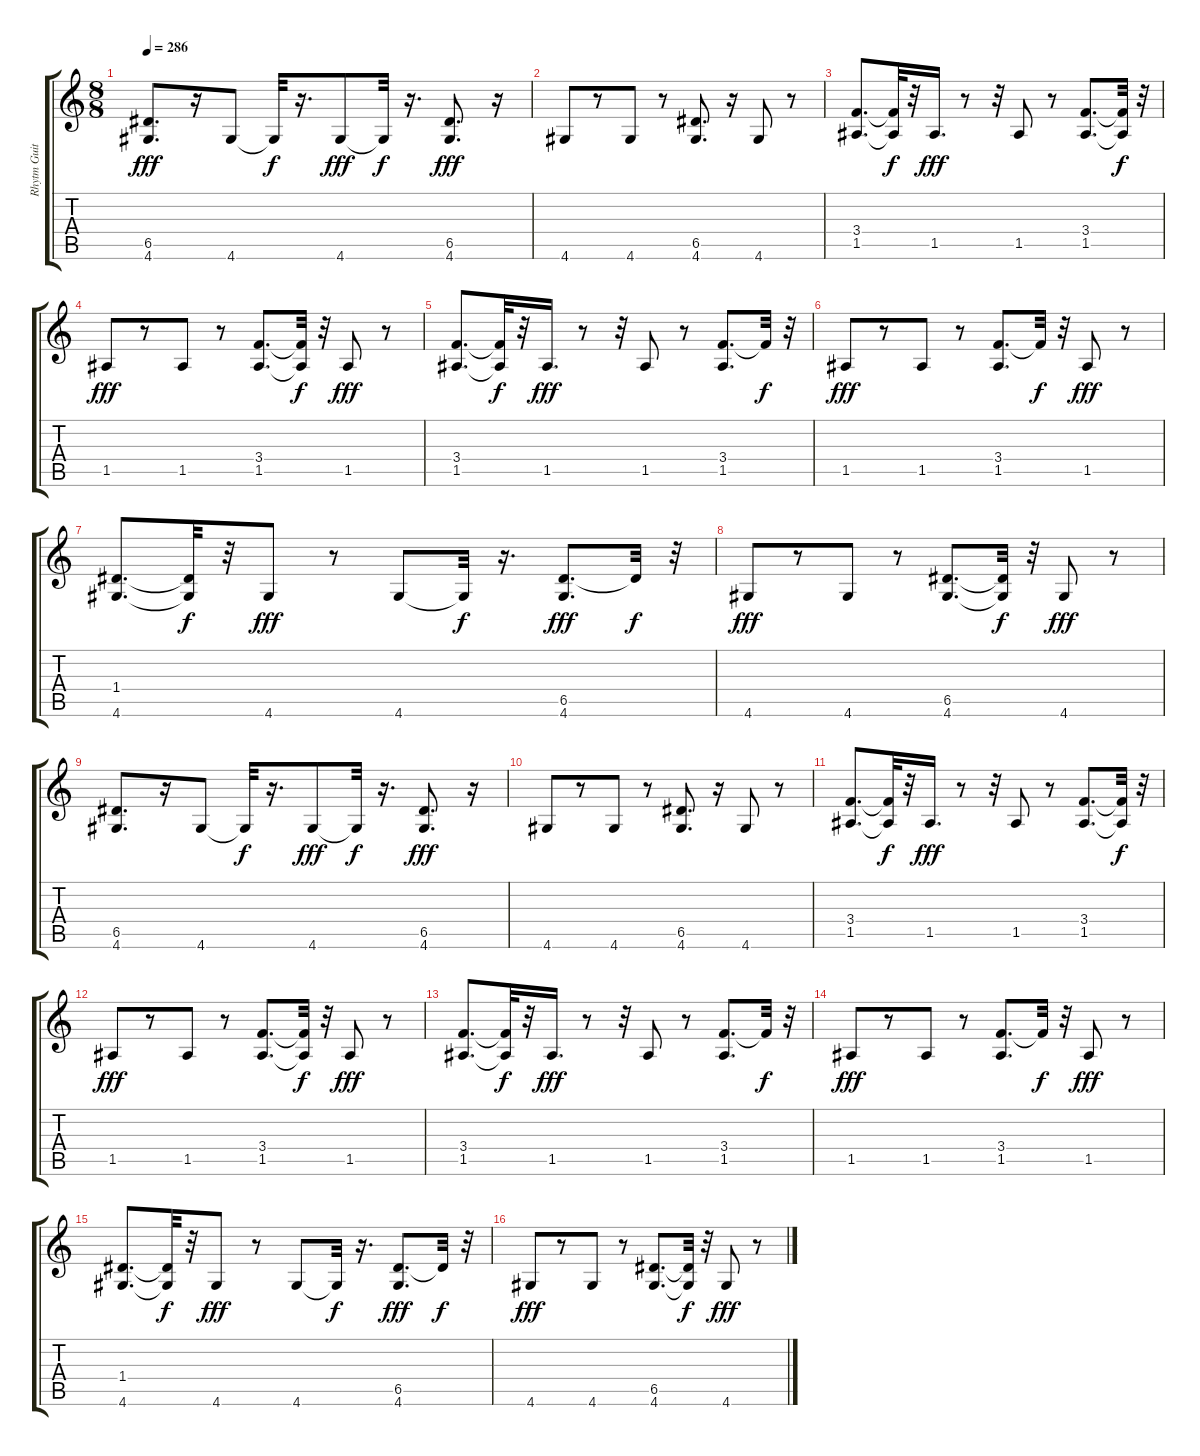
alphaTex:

\track ("Rhytm Guitar" "Rhytm Guit") {instrument distortionguitar}
\staff {score tabs}
\tuning (E4 B3 G3 D3 A2 E2) {hide}
\ts (8 8)
\tempo 286
\clef g2
\ks c
(6.5 4.6).8{d dy fff} r.16 4.6.8 4.6{t}.32{dy f} r.16{d} 4.6.8{dy fff} 4.6{t}.32{dy f} r.16{d} (6.5 4.6).8{d dy fff} r.16 |
4.6.8 r.8 4.6.8 r.8 (6.5 4.6).8{d} r.16 4.6.8 r.8 |
(3.4 1.5).8{d} (3.4{t} 1.5{t}).32{dy f} r.32 1.5.16{d dy fff} r.8 r.32 1.5.8 r.8 (3.4 1.5).8{d} (3.4{t} 1.5{t}).32{dy f} r.32 |
1.5.8{dy fff} r.8 1.5.8 r.8 (3.4 1.5).8{d} (3.4{t} 1.5{t}).32{dy f} r.32 1.5.8{dy fff} r.8 |
(3.4 1.5).8{d} (3.4{t} 1.5{t}).32{dy f} r.32 1.5.16{d dy fff} r.8 r.32 1.5.8 r.8 (3.4 1.5).8{d} 3.4{t}.32{dy f} r.32 |
1.5.8{dy fff} r.8 1.5.8 r.8 (3.4 1.5).8{d} 3.4{t}.32{dy f} r.32 1.5.8{dy fff} r.8 |
(1.4 4.6).8{d} (1.4{t} 4.6{t}).32{dy f} r.32 4.6.8{dy fff} r.8 4.6.8 4.6{t}.32{dy f} r.16{d} (6.5 4.6).8{d dy fff} 6.5{t}.32{dy f} r.32 |
4.6.8{dy fff} r.8 4.6.8 r.8 (6.5 4.6).8{d} (6.5{t} 4.6{t}).32{dy f} r.32 4.6.8{dy fff} r.8 |
(6.5 4.6).8{d} r.16 4.6.8 4.6{t}.32{dy f} r.16{d} 4.6.8{dy fff} 4.6{t}.32{dy f} r.16{d} (6.5 4.6).8{d dy fff} r.16 |
4.6.8 r.8 4.6.8 r.8 (6.5 4.6).8{d} r.16 4.6.8 r.8 |
(3.4 1.5).8{d} (3.4{t} 1.5{t}).32{dy f} r.32 1.5.16{d dy fff} r.8 r.32 1.5.8 r.8 (3.4 1.5).8{d} (3.4{t} 1.5{t}).32{dy f} r.32 |
1.5.8{dy fff} r.8 1.5.8 r.8 (3.4 1.5).8{d} (3.4{t} 1.5{t}).32{dy f} r.32 1.5.8{dy fff} r.8 |
(3.4 1.5).8{d} (3.4{t} 1.5{t}).32{dy f} r.32 1.5.16{d dy fff} r.8 r.32 1.5.8 r.8 (3.4 1.5).8{d} 3.4{t}.32{dy f} r.32 |
1.5.8{dy fff} r.8 1.5.8 r.8 (3.4 1.5).8{d} 3.4{t}.32{dy f} r.32 1.5.8{dy fff} r.8 |
(1.4 4.6).8{d} (1.4{t} 4.6{t}).32{dy f} r.32 4.6.8{dy fff} r.8 4.6.8 4.6{t}.32{dy f} r.16{d} (6.5 4.6).8{d dy fff} 6.5{t}.32{dy f} r.32 |
4.6.8{dy fff} r.8 4.6.8 r.8 (6.5 4.6).8{d} (6.5{t} 4.6{t}).32{dy f} r.32 4.6.8{dy fff} r.8
